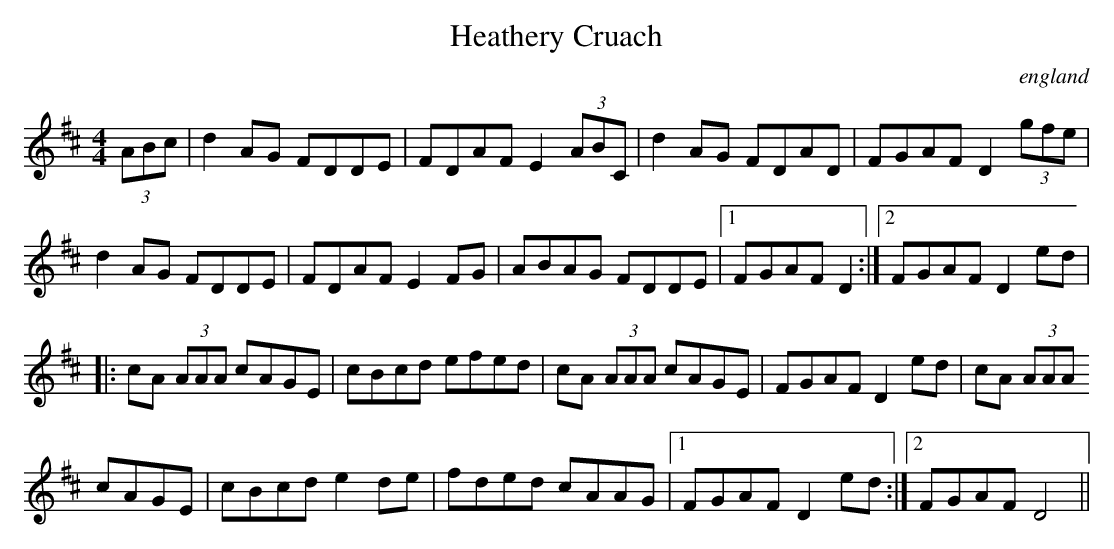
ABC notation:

X:1
T:Heathery Cruach
O:england
M:4/4
L:1/8
K:D
(3ABc | d2 AG FDDE| FDAF E2 (3ABC | d2 AG FDAD| FGAF D2 (3gfe |
d2 AG FDDE| FDAF E2 FG| ABAG FDDE|1 FGAF D2 :|2 FGAF D2 ed|
|: cA (3AAA cAGE| cBcd efed| cA (3AAA cAGE| FGAF D2 ed| cA (3AAA
cAGE| cBcd e2 de| fded cAAG|1 FGAF D2 ed :|2 FGAF D4||
